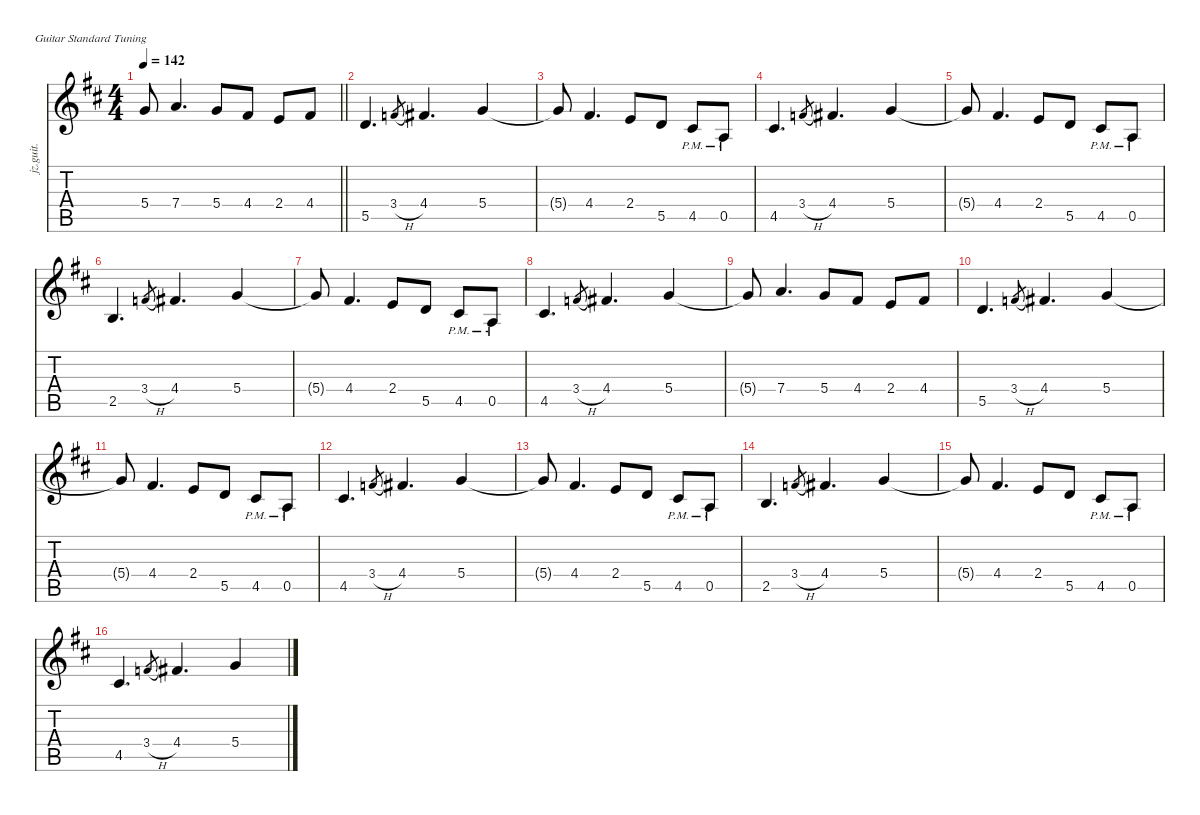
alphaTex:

\defaultSystemsLayout 4
\hideDynamics
\bracketExtendMode nobrackets
\otherSystemsTrackNameOrientation horizontal
\track ("Kirk - Clean Rythme" "jz.guit.") {defaultSystemsLayout 8 instrument distortionguitar}
\staff {score tabs}
\tuning (E4 B3 G3 D3 A2 E2)
\ts (4 4)
\tempo 142
\clef g2
\barLineRight lightlight
\ks bminor
5.4{t acc forcenatural}.8{dy f beam Up} 7.4{acc forcenatural}.4{d beam Up} 5.4{acc forcenatural}.8{beam Up} 4.4{acc #}.8{beam Up} 2.4{acc forcenatural}.8{beam Up} 4.4{acc #}.8{beam Up} |
5.5{acc forcenatural}.4{d beam Up} 3.4{h acc forcenatural}.8{gr dy mf beam Up} 4.4{acc #}.4{d dy f beam Up} 5.4{acc forcenatural}.4{beam Up} |
5.4{t acc forcenatural}.8{beam Up} 4.4{acc #}.4{d beam Up} 2.4{acc forcenatural}.8{beam Up} 5.5{acc forcenatural}.8{dy ff beam Up} 4.5{pm acc #}.8{dy f beam Up} 0.5{pm acc forcenatural}.8{beam Up} |
4.5{acc #}.4{d beam Up} 3.4{h acc forcenatural}.8{gr dy mf beam Up} 4.4{acc #}.4{d dy f beam Up} 5.4{acc forcenatural}.4{beam Up} |
5.4{t acc forcenatural}.8{beam Up} 4.4{acc #}.4{d beam Up} 2.4{acc forcenatural}.8{beam Up} 5.5{acc forcenatural}.8{dy ff beam Up} 4.5{pm acc #}.8{dy f beam Up} 0.5{pm acc forcenatural}.8{beam Up} |
2.5{acc forcenatural}.4{d beam Up} 3.4{h acc forcenatural}.8{gr dy mf beam Up} 4.4{acc #}.4{d dy f beam Up} 5.4{acc forcenatural}.4{beam Up} |
5.4{t acc forcenatural}.8{beam Up} 4.4{acc #}.4{d beam Up} 2.4{acc forcenatural}.8{beam Up} 5.5{acc forcenatural}.8{dy ff beam Up} 4.5{pm acc #}.8{dy f beam Up} 0.5{pm acc forcenatural}.8{beam Up} |
4.5{acc #}.4{d beam Up} 3.4{h acc forcenatural}.8{gr dy mf beam Up} 4.4{acc #}.4{d dy f beam Up} 5.4{acc forcenatural}.4{beam Up} |
5.4{t acc forcenatural}.8{beam Up} 7.4{acc forcenatural}.4{d beam Up} 5.4{acc forcenatural}.8{beam Up} 4.4{acc #}.8{beam Up} 2.4{acc forcenatural}.8{beam Up} 4.4{acc #}.8{beam Up} |
5.5{acc forcenatural}.4{d beam Up} 3.4{h acc forcenatural}.8{gr dy mf beam Up} 4.4{acc #}.4{d dy f beam Up} 5.4{acc forcenatural}.4{beam Up} |
5.4{t acc forcenatural}.8{beam Up} 4.4{acc #}.4{d beam Up} 2.4{acc forcenatural}.8{beam Up} 5.5{acc forcenatural}.8{dy ff beam Up} 4.5{pm acc #}.8{dy f beam Up} 0.5{pm acc forcenatural}.8{beam Up} |
4.5{acc #}.4{d beam Up} 3.4{h acc forcenatural}.8{gr dy mf beam Up} 4.4{acc #}.4{d dy f beam Up} 5.4{acc forcenatural}.4{beam Up} |
5.4{t acc forcenatural}.8{beam Up} 4.4{acc #}.4{d beam Up} 2.4{acc forcenatural}.8{beam Up} 5.5{acc forcenatural}.8{dy ff beam Up} 4.5{pm acc #}.8{dy f beam Up} 0.5{pm acc forcenatural}.8{beam Up} |
2.5{acc forcenatural}.4{d beam Up} 3.4{h acc forcenatural}.8{gr dy mf beam Up} 4.4{acc #}.4{d dy f beam Up} 5.4{acc forcenatural}.4{beam Up} |
5.4{t acc forcenatural}.8{beam Up} 4.4{acc #}.4{d beam Up} 2.4{acc forcenatural}.8{beam Up} 5.5{acc forcenatural}.8{dy ff beam Up} 4.5{pm acc #}.8{dy f beam Up} 0.5{pm acc forcenatural}.8{beam Up} |
4.5{acc #}.4{d beam Up} 3.4{h acc forcenatural}.8{gr dy mf beam Up} 4.4{acc #}.4{d dy f beam Up} 5.4{acc forcenatural}.4{beam Up}
